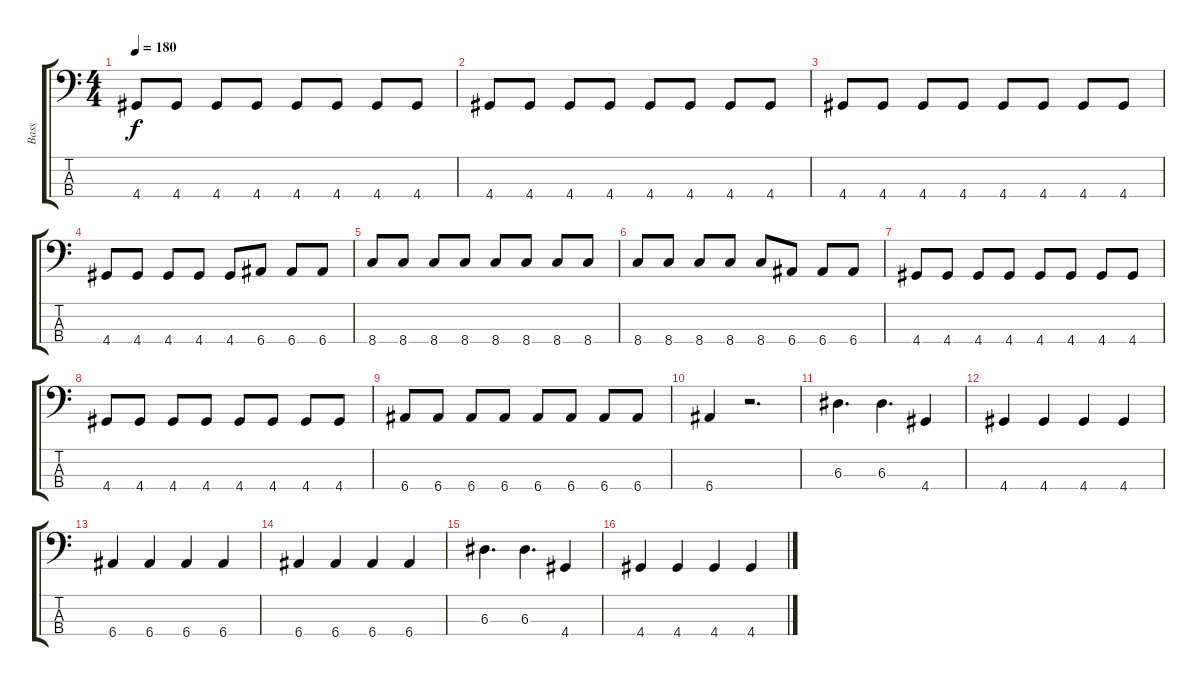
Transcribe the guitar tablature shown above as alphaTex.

\track ("Bass" "Bass") {instrument electricbassfinger}
\staff {score tabs}
\tuning (G2 D2 A1 E1) {hide}
\ts (4 4)
\tempo 180
\clef f4
\ks c
4.4.8{dy f} 4.4.8 4.4.8 4.4.8 4.4.8 4.4.8 4.4.8 4.4.8 |
4.4.8 4.4.8 4.4.8 4.4.8 4.4.8 4.4.8 4.4.8 4.4.8 |
4.4.8 4.4.8 4.4.8 4.4.8 4.4.8 4.4.8 4.4.8 4.4.8 |
4.4.8 4.4.8 4.4.8 4.4.8 4.4.8 6.4.8 6.4.8 6.4.8 |
8.4.8 8.4.8 8.4.8 8.4.8 8.4.8 8.4.8 8.4.8 8.4.8 |
8.4.8 8.4.8 8.4.8 8.4.8 8.4.8 6.4.8 6.4.8 6.4.8 |
4.4.8 4.4.8 4.4.8 4.4.8 4.4.8 4.4.8 4.4.8 4.4.8 |
4.4.8 4.4.8 4.4.8 4.4.8 4.4.8 4.4.8 4.4.8 4.4.8 |
6.4.8 6.4.8 6.4.8 6.4.8 6.4.8 6.4.8 6.4.8 6.4.8 |
6.4.4 r.2{d} |
6.3.4{d} 6.3.4{d} 4.4.4 |
4.4.4 4.4.4 4.4.4 4.4.4 |
6.4.4 6.4.4 6.4.4 6.4.4 |
6.4.4 6.4.4 6.4.4 6.4.4 |
6.3.4{d} 6.3.4{d} 4.4.4 |
4.4.4 4.4.4 4.4.4 4.4.4
